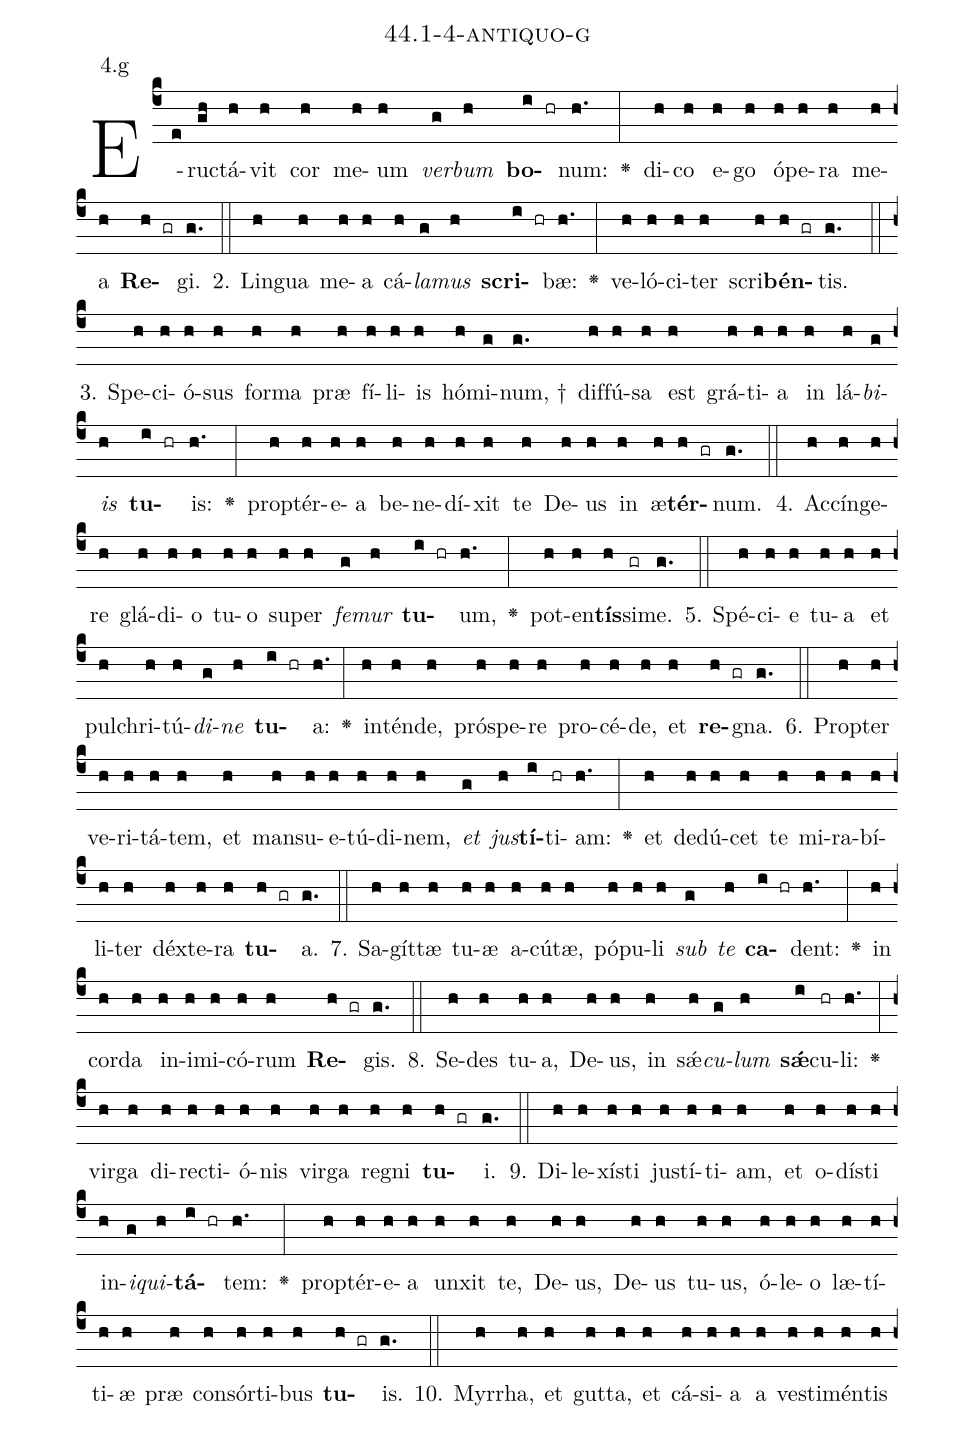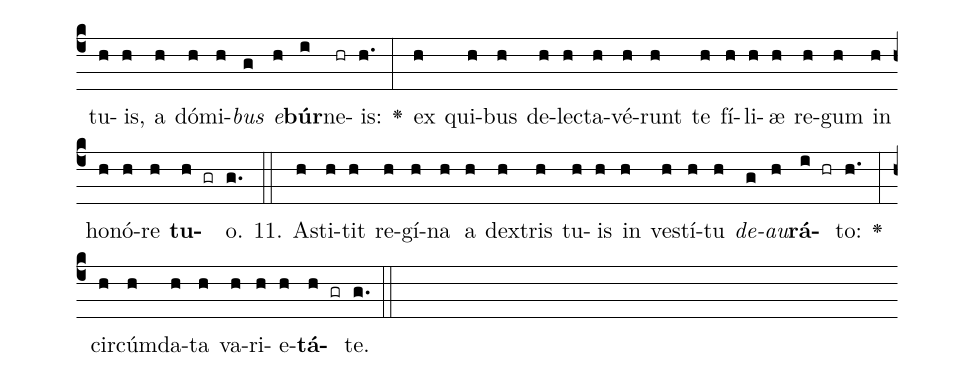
name: 44.1-4-antiquo-g;
annotation: 4.g;
%%
(c4)E(e)ruc(gh)tá(h)vit(h) cor(h) me(h)um(h) <i>ver</i>(g)<i>bum</i>(h) <b>bo</b>(i hr)num:(h.) <v>\greheightstar</v>(:) di(h)co(h) e(h)go(h) ó(h)pe(h)ra(h) me(h)a(h) <b>Re</b>(h gr)gi.(g.) (::)
2. Lin(h)gua(h) me(h)a(h) cá(h)<i>la</i>(g)<i>mus</i>(h) <b>scri</b>(i hr)bæ:(h.) <v>\greheightstar</v>(:) ve(h)ló(h)ci(h)ter(h) scri(h)<b>bén</b>(h gr)tis.(g.) (::)
3. Spe(h)ci(h)ó(h)sus(h) for(h)ma(h) præ(h) fí(h)li(h)is(h) hó(h)mi(g)num, †(g.) dif(h)fú(h)sa(h) est(h) grá(h)ti(h)a(h) in(h) lá(h)<i>bi</i>(g)<i>is</i>(h) <b>tu</b>(i hr)is:(h.) <v>\greheightstar</v>(:) prop(h)tér(h)e(h)a(h) be(h)ne(h)dí(h)xit(h) te(h) De(h)us(h) in(h) æ(h)<b>tér</b>(h gr)num.(g.) (::)
4. Ac(h)cín(h)ge(h)re(h) glá(h)di(h)o(h) tu(h)o(h) su(h)per(h) <i>fe</i>(g)<i>mur</i>(h) <b>tu</b>(i hr)um,(h.) <v>\greheightstar</v>(:) pot(h)en(h)<b>tís</b>(h)si(gr)me.(g.) (::)
5. Spé(h)ci(h)e(h) tu(h)a(h) et(h) pul(h)chri(h)tú(h)<i>di</i>(g)<i>ne</i>(h) <b>tu</b>(i hr)a:(h.) <v>\greheightstar</v>(:) in(h)tén(h)de,(h) pró(h)spe(h)re(h) pro(h)cé(h)de,(h) et(h) <b>re</b>(h gr)gna.(g.) (::)
6. Prop(h)ter(h) ve(h)ri(h)tá(h)tem,(h) et(h) man(h)su(h)e(h)tú(h)di(h)nem,(h) <i>et</i>(g) <i>jus</i>(h)<b>tí</b>(i)ti(hr)am:(h.) <v>\greheightstar</v>(:) et(h) de(h)dú(h)cet(h) te(h) mi(h)ra(h)bí(h)li(h)ter(h) déx(h)te(h)ra(h) <b>tu</b>(h gr)a.(g.) (::)
7. Sa(h)gít(h)tæ(h) tu(h)æ(h) a(h)cú(h)tæ,(h) pó(h)pu(h)li(h) <i>sub</i>(g) <i>te</i>(h) <b>ca</b>(i hr)dent:(h.) <v>\greheightstar</v>(:) in(h) cor(h)da(h) in(h)i(h)mi(h)có(h)rum(h) <b>Re</b>(h gr)gis.(g.) (::)
8. Se(h)des(h) tu(h)a,(h) De(h)us,(h) in(h) sǽ(h)<i>cu</i>(g)<i>lum</i>(h) <b>sǽ</b>(i)cu(hr)li:(h.) <v>\greheightstar</v>(:) vir(h)ga(h) di(h)rec(h)ti(h)ó(h)nis(h) vir(h)ga(h) re(h)gni(h) <b>tu</b>(h gr)i.(g.) (::)
9. Di(h)le(h)xís(h)ti(h) jus(h)tí(h)ti(h)am,(h) et(h) o(h)dís(h)ti(h) in(h)<i>i</i>(g)<i>qui</i>(h)<b>tá</b>(i hr)tem:(h.) <v>\greheightstar</v>(:) prop(h)tér(h)e(h)a(h) un(h)xit(h) te,(h) De(h)us,(h) De(h)us(h) tu(h)us,(h) ó(h)le(h)o(h) læ(h)tí(h)ti(h)æ(h) præ(h) con(h)sór(h)ti(h)bus(h) <b>tu</b>(h gr)is.(g.) (::)
10. Myr(h)rha,(h) et(h) gut(h)ta,(h) et(h) cá(h)si(h)a(h) a(h) ves(h)ti(h)mén(h)tis(h) tu(h)is,(h) a(h) dó(h)mi(h)<i>bus</i>(g) <i>e</i>(h)<b>búr</b>(i)ne(hr)is:(h.) <v>\greheightstar</v>(:) ex(h) qui(h)bus(h) de(h)lec(h)ta(h)vé(h)runt(h) te(h) fí(h)li(h)æ(h) re(h)gum(h) in(h) ho(h)nó(h)re(h) <b>tu</b>(h gr)o.(g.) (::)
11. A(h)sti(h)tit(h) re(h)gí(h)na(h) a(h) dex(h)tris(h) tu(h)is(h) in(h) ves(h)tí(h)tu(h) <i>de</i>(g)<i>au</i>(h)<b>rá</b>(i hr)to:(h.) <v>\greheightstar</v>(:) cir(h)cúm(h)da(h)ta(h) va(h)ri(h)e(h)<b>tá</b>(h gr)te.(g.) (::)
